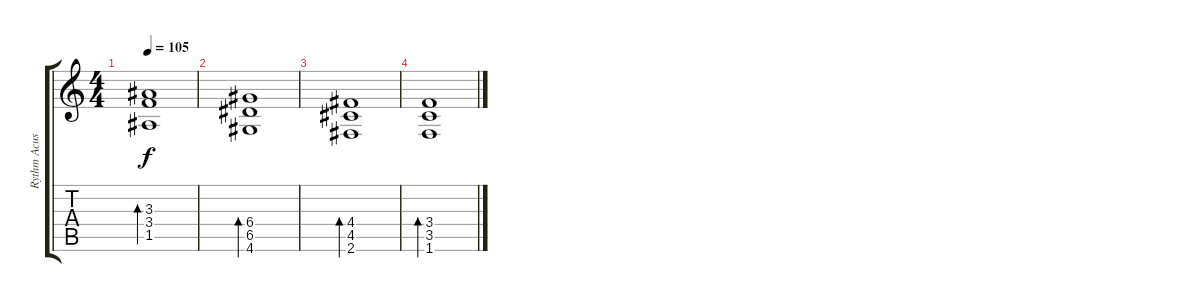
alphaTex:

\track ("Rythm Acustic" "Rythm Acus") {instrument acousticguitarnylon}
\staff {score tabs}
\tuning (E4 B3 G3 D3 A2 E2) {hide}
\ts (4 4)
\tempo 105
\clef g2
\ks c
(3.3 3.4 1.5).1{bd 60 dy f instrument acousticguitarnylon} |
(6.4 6.5 4.6).1{bd 60} |
(4.4 4.5 2.6).1{bd 60} |
(3.4 3.5 1.6).1{bd 60}
